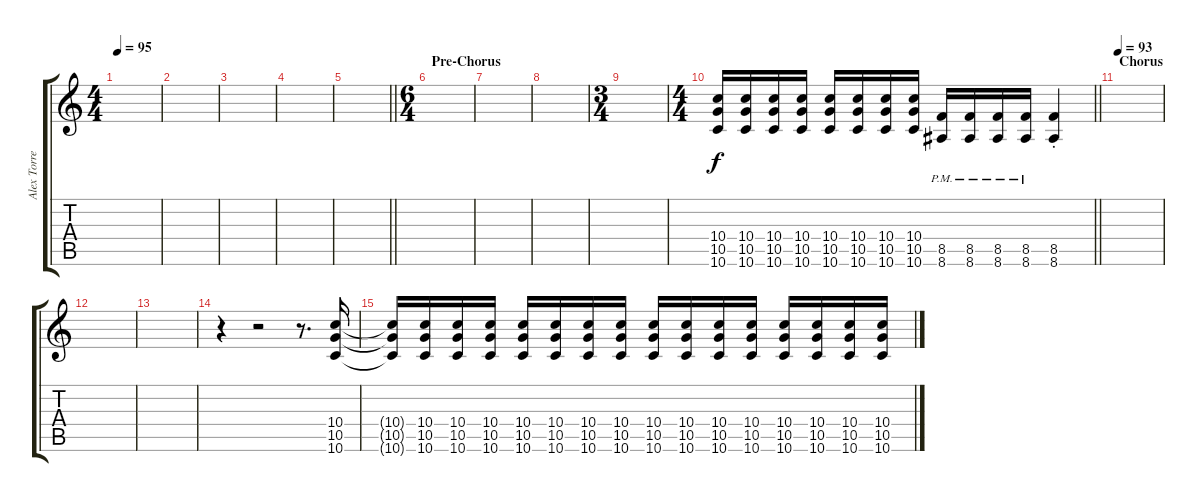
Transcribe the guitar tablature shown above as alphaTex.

\track ("Alex Torres [Overdubbed Guitar]" "Alex Torre") {instrument distortionguitar}
\staff {score tabs}
\tuning (E4 B3 G3 D3 A2 D2) {hide}
\ts (4 4)
\tempo 95
\clef g2
\ks c
|
|
|
|
\barLineRight lightlight
|
\ts (6 4)
\section ("" "Pre-Chorus")
|
|
|
\ts (3 4)
|
\ts (4 4)
\barLineRight lightlight
(10.4 10.5 10.6).16 (10.4 10.5 10.6).16 (10.4 10.5 10.6).16 (10.4 10.5 10.6).16 (10.4 10.5 10.6).16 (10.4 10.5 10.6).16 (10.4 10.5 10.6).16 (10.4 10.5 10.6).16 (8.5{pm} 8.6{pm}).16 (8.5{pm} 8.6{pm}).16 (8.5{pm} 8.6{pm}).16 (8.5{pm} 8.6{pm}).16 (8.5{st} 8.6{st}).4 |
\section ("" "Chorus")
\tempo 93
|
|
|
r.4 r.2 r.8{d} (10.4 10.5 10.6).16 |
(10.4{t} 10.5{t} 10.6{t}).16 (10.4 10.5 10.6).16 (10.4 10.5 10.6).16 (10.4 10.5 10.6).16 (10.4 10.5 10.6).16 (10.4 10.5 10.6).16 (10.4 10.5 10.6).16 (10.4 10.5 10.6).16 (10.4 10.5 10.6).16 (10.4 10.5 10.6).16 (10.4 10.5 10.6).16 (10.4 10.5 10.6).16 (10.4 10.5 10.6).16 (10.4 10.5 10.6).16 (10.4 10.5 10.6).16 (10.4 10.5 10.6).16
